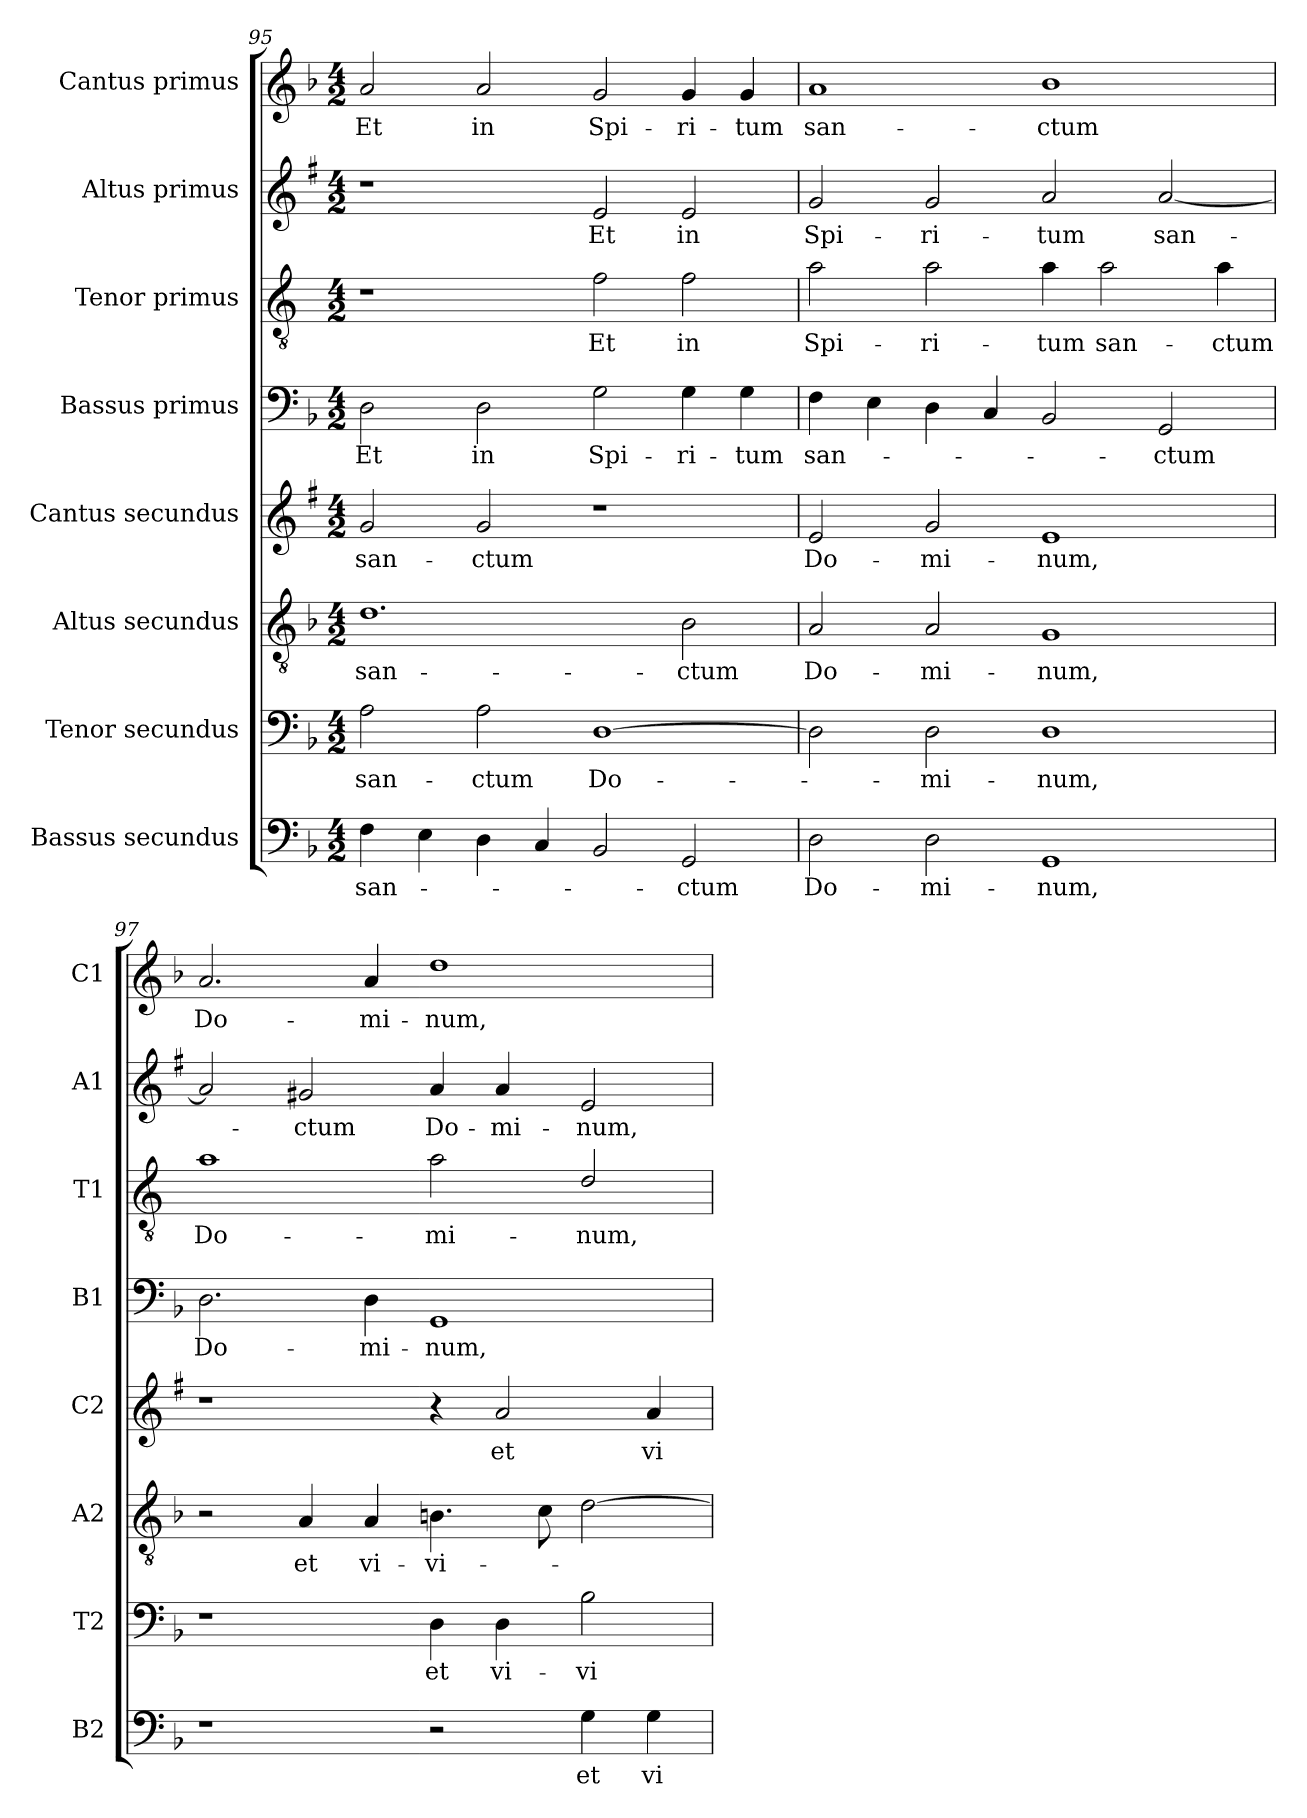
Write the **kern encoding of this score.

**kern	**text	**kern	**text	**kern	**text	**kern	**text	**kern	**text	**kern	**text	**kern	**text	**kern	**text
*part8	*part8	*part7	*part7	*part6	*part6	*part5	*part5	*part4	*part4	*part3	*part3	*part2	*part2	*part1	*part1
*staff8	*staff8	*staff7	*staff7	*staff6	*staff6	*staff5	*staff5	*staff4	*staff4	*staff3	*staff3	*staff2	*staff2	*staff1	*staff1
*I"Bassus secundus	*	*I"Tenor secundus	*	*I"Altus secundus	*	*I"Cantus secundus	*	*I"Bassus primus	*	*I"Tenor primus	*	*I"Altus primus	*	*I"Cantus primus	*
*I'B2	*	*I'T2	*	*I'A2	*	*I'C2	*	*I'B1	*	*I'T1	*	*I'A1	*	*I'C1	*
*clefF4	*	*clefF4	*	*clefGv2	*	*clefG2	*	*clefF4	*	*clefGv2	*	*clefG2	*	*clefG2	*
*	*	*	*	*	*	*ITrd1c2	*	*	*	*ITrd4c7	*	*ITrd1c2	*	*	*
*k[b-]	*	*k[b-]	*	*k[b-]	*	*k[b-]	*	*k[b-]	*	*k[b-]	*	*k[b-]	*	*k[b-]	*
*F:	*	*F:	*	*F:	*	*F:	*	*F:	*	*F:	*	*F:	*	*F:	*
*M4/2	*	*M4/2	*	*M4/2	*	*M4/2	*	*M4/2	*	*M4/2	*	*M4/2	*	*M4/2	*
=95	=95	=95	=95	=95	=95	=95	=95	=95	=95	=95	=95	=95	=95	=95	=95
!	!LO:LY:b	!	!LO:LY:b	!	!LO:LY:b	!	!LO:LY:b	!	!LO:LY:b	!	!	!	!	!	!LO:LY:b
4F\	san-	2A\	san-	1.d	san-	2f/	san-	2D\	Et	1r	.	1r	.	2a/	Et
4E\	.	.	.	.	.	.	.	.	.	.	.	.	.	.	.
!	!	!	!LO:LY:b	!	!	!	!LO:LY:b	!	!LO:LY:b	!	!	!	!	!	!LO:LY:b
4D\	.	2A\	-ctum	.	.	2f/	-ctum	2D\	in	.	.	.	.	2a/	in
4C/	.	.	.	.	.	.	.	.	.	.	.	.	.	.	.
!	!	!	!LO:LY:b	!	!	!	!	!	!LO:LY:b	!	!LO:LY:b	!	!LO:LY:b	!	!LO:LY:b
2BB-/	.	[1D	Do-	.	.	1r	.	2G\	Spi-	2B-\	Et	2d/	Et	2g/	Spi-
!	!LO:LY:b	!	!	!	!LO:LY:b	!	!	!	!LO:LY:b	!	!LO:LY:b	!	!LO:LY:b	!	!LO:LY:b
2GG/	-ctum	.	.	2B-\	-ctum	.	.	4G\	-ri-	2B-\	in	2d/	in	4g/	-ri-
!	!	!	!	!	!	!	!	!	!LO:LY:b	!	!	!	!	!	!LO:LY:b
.	.	.	.	.	.	.	.	4G\	-tum	.	.	.	.	4g/	-tum
=96	=96	=96	=96	=96	=96	=96	=96	=96	=96	=96	=96	=96	=96	=96	=96
!	!LO:LY:b	!	!	!	!LO:LY:b	!	!LO:LY:b	!	!LO:LY:b	!	!LO:LY:b	!	!LO:LY:b	!	!LO:LY:b
2D\	Do-	2D\]	.	2A/	Do-	2d/	Do-	4F\	san-	2d\	Spi-	2f/	Spi-	1a	san-
.	.	.	.	.	.	.	.	4E\	.	.	.	.	.	.	.
!	!LO:LY:b	!	!LO:LY:b	!	!LO:LY:b	!	!LO:LY:b	!	!	!	!LO:LY:b	!	!LO:LY:b	!	!
2D\	-mi-	2D\	-mi-	2A/	-mi-	2f/	-mi-	4D\	.	2d\	-ri-	2f/	-ri-	.	.
.	.	.	.	.	.	.	.	4C/	.	.	.	.	.	.	.
!	!LO:LY:b	!	!LO:LY:b	!	!LO:LY:b	!	!LO:LY:b	!	!	!	!LO:LY:b	!	!LO:LY:b	!	!LO:LY:b
1GG	-num,	1D	-num,	1G	-num,	1d	-num,	2BB-/	.	4d\	-tum	2g/	-tum	1b-	-ctum
!	!	!	!	!	!	!	!	!	!	!	!LO:LY:b	!	!	!	!
.	.	.	.	.	.	.	.	.	.	2d\	san-	.	.	.	.
!	!	!	!	!	!	!	!	!	!LO:LY:b	!	!	!	!LO:LY:b	!	!
.	.	.	.	.	.	.	.	2GG/	-ctum	.	.	[2g/	san-	.	.
!	!	!	!	!	!	!	!	!	!	!	!LO:LY:b	!	!	!	!
.	.	.	.	.	.	.	.	.	.	4d\	-ctum	.	.	.	.
=97	=97	=97	=97	=97	=97	=97	=97	=97	=97	=97	=97	=97	=97	=97	=97
!	!	!	!	!	!	!	!	!	!LO:LY:b	!	!LO:LY:b	!	!	!	!LO:LY:b
1r	.	1r	.	2r	.	1r	.	2.D\	Do-	1d	Do-	2g/]	.	2.a/	Do-
!	!	!	!	!	!LO:LY:b	!	!	!	!	!	!	!	!LO:LY:b	!	!
.	.	.	.	4A/	et	.	.	.	.	.	.	2f#X/	-ctum	.	.
!	!	!	!	!	!LO:LY:b	!	!	!	!LO:LY:b	!	!	!	!	!	!LO:LY:b
.	.	.	.	4A/	vi-	.	.	4D\	-mi-	.	.	.	.	4a/	-mi-
!	!	!	!LO:LY:b	!	!LO:LY:b	!	!	!	!LO:LY:b	!	!LO:LY:b	!	!LO:LY:b	!	!LO:LY:b
2r	.	4D\	et	4.Bn\	-vi-	4r	.	1GG	-num,	2d\	-mi-	4g/	Do-	1dd	-num,
!	!	!	!LO:LY:b	!	!	!	!LO:LY:b	!	!	!	!	!	!LO:LY:b	!	!
.	.	4D\	vi-	.	.	2g/	et	.	.	.	.	4g/	-mi-	.	.
.	.	.	.	8c\	.	.	.	.	.	.	.	.	.	.	.
!	!LO:LY:b	!	!LO:LY:b	!	!	!	!	!	!	!	!LO:LY:b	!	!LO:LY:b	!	!
4G\	et	2B-\	-vi-	[2d\	.	.	.	.	.	2G/	-num,	2d/	-num,	.	.
!	!LO:LY:b	!	!	!	!	!	!LO:LY:b	!	!	!	!	!	!	!	!
4G\	vi-	.	.	.	.	4g/	vi-	.	.	.	.	.	.	.	.
=	=	=	=	=	=	=	=	=	=	=	=	=	=	=	=
*-	*-	*-	*-	*-	*-	*-	*-	*-	*-	*-	*-	*-	*-	*-	*-
